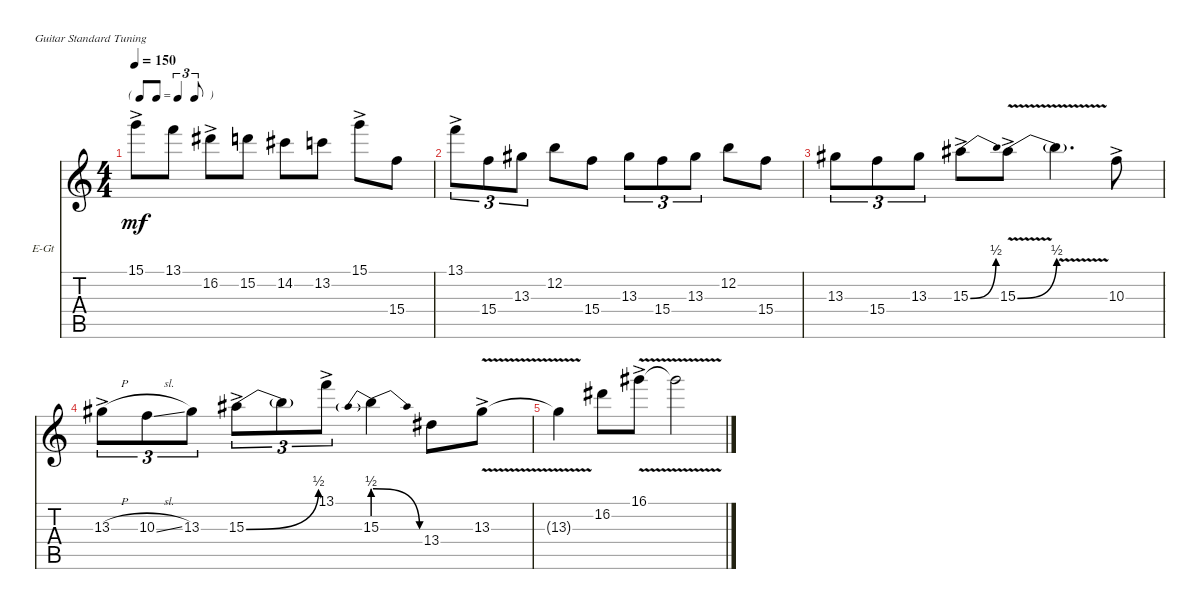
\defaultSystemsLayout 4
\bracketExtendMode nobrackets
\firstSystemTrackNameOrientation horizontal
\otherSystemsTrackNameOrientation horizontal
\track ("Jazz Guitar" "E-Gt") {instrument electricguitarjazz}
\staff {score tabs}
\tuning (E4 B3 G3 D3 A2 E2)
\ts (4 4)
\tf triplet8th
\tempo 150
\clef g2
\ks c
15.1{ac}.8{dy mf} 13.1.8 16.2{ac}.8 15.2.8 14.2.8 13.2.8 15.1{ac}.8 15.4.8 |
13.1{ac}.8{tu (3 2)} 15.4.8{tu (3 2)} 13.3.8{tu (3 2)} 12.2.8 15.4.8 13.3.8{tu (3 2)} 15.4.8{tu (3 2)} 13.3.8{tu (3 2)} 12.2.8 15.4.8 |
13.3.8{tu (3 2)} 15.4.8{tu (3 2)} 13.3.8{tu (3 2)} 15.3{be (bend 0 0 15 2) ac}.8 15.3{be (bend 0 0 15 2) v ac}.8 15.3{v t}.4{d} 10.3{ac}.8 |
13.3{h ac}.8{tu (3 2)} 10.3{sl}.8{tu (3 2)} 13.3.8{tu (3 2)} 15.3{be (bend 0 0 45.6 2) ac}.8{tu (3 2)} 15.3{t}.8{tu (3 2)} 13.1{ac}.8{tu (3 2)} 15.3{be (prebendrelease 0 2 30 0)}.4 13.4.8 13.3{v ac}.8 |
13.3{v t}.4 16.2.8 16.1{v ac}.8 16.1{v t}.2
